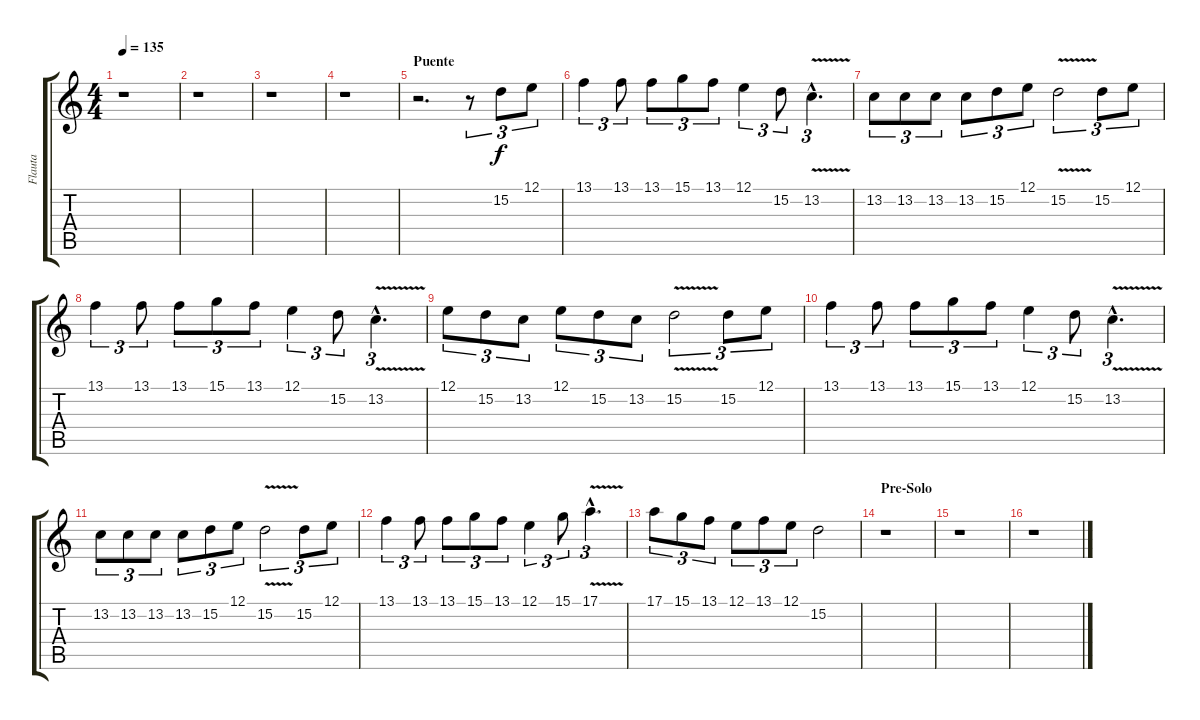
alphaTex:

\track ("Flauta" "Flauta") {instrument flute}
\staff {score tabs}
\tuning (E4 B3 G3 D3 A2 E2) {hide}
\ts (4 4)
\tempo 135
\clef g2
\ks c
r.1{dy f} |
r.1 |
r.1 |
r.1 |
\section ("" "Puente")
r.2{d} r.8{tu (3 2) volume 9} 15.2.8{tu (3 2)} 12.1.8{tu (3 2)} |
13.1.4{tu (3 2)} 13.1.8{tu (3 2)} 13.1.8{tu (3 2)} 15.1.8{tu (3 2)} 13.1.8{tu (3 2)} 12.1.4{tu (3 2)} 15.2.8{tu (3 2)} 13.2{v hac}.4{d tu (3 2)} |
13.2.8{tu (3 2)} 13.2.8{tu (3 2)} 13.2.8{tu (3 2)} 13.2.8{tu (3 2)} 15.2.8{tu (3 2)} 12.1.8{tu (3 2)} 15.2{v}.2{tu (3 2)} 15.2.8{tu (3 2)} 12.1.8{tu (3 2)} |
13.1.4{tu (3 2)} 13.1.8{tu (3 2)} 13.1.8{tu (3 2)} 15.1.8{tu (3 2)} 13.1.8{tu (3 2)} 12.1.4{tu (3 2)} 15.2.8{tu (3 2)} 13.2{v hac}.4{d tu (3 2)} |
12.1.8{tu (3 2)} 15.2.8{tu (3 2)} 13.2.8{tu (3 2)} 12.1.8{tu (3 2)} 15.2.8{tu (3 2)} 13.2.8{tu (3 2)} 15.2{v}.2{tu (3 2)} 15.2.8{tu (3 2)} 12.1.8{tu (3 2)} |
13.1.4{tu (3 2)} 13.1.8{tu (3 2)} 13.1.8{tu (3 2)} 15.1.8{tu (3 2)} 13.1.8{tu (3 2)} 12.1.4{tu (3 2)} 15.2.8{tu (3 2)} 13.2{v hac}.4{d tu (3 2)} |
13.2.8{tu (3 2)} 13.2.8{tu (3 2)} 13.2.8{tu (3 2)} 13.2.8{tu (3 2)} 15.2.8{tu (3 2)} 12.1.8{tu (3 2)} 15.2{v}.2{tu (3 2)} 15.2.8{tu (3 2)} 12.1.8{tu (3 2)} |
13.1.4{tu (3 2)} 13.1.8{tu (3 2)} 13.1.8{tu (3 2)} 15.1.8{tu (3 2)} 13.1.8{tu (3 2)} 12.1.4{tu (3 2)} 15.1.8{tu (3 2)} 17.1{v hac}.4{d tu (3 2)} |
17.1.8{tu (3 2)} 15.1.8{tu (3 2)} 13.1.8{tu (3 2)} 12.1.8{tu (3 2)} 13.1.8{tu (3 2)} 12.1.8{tu (3 2)} 15.2.2 |
\section ("" "Pre-Solo")
r.1 |
r.1 |
r.1
